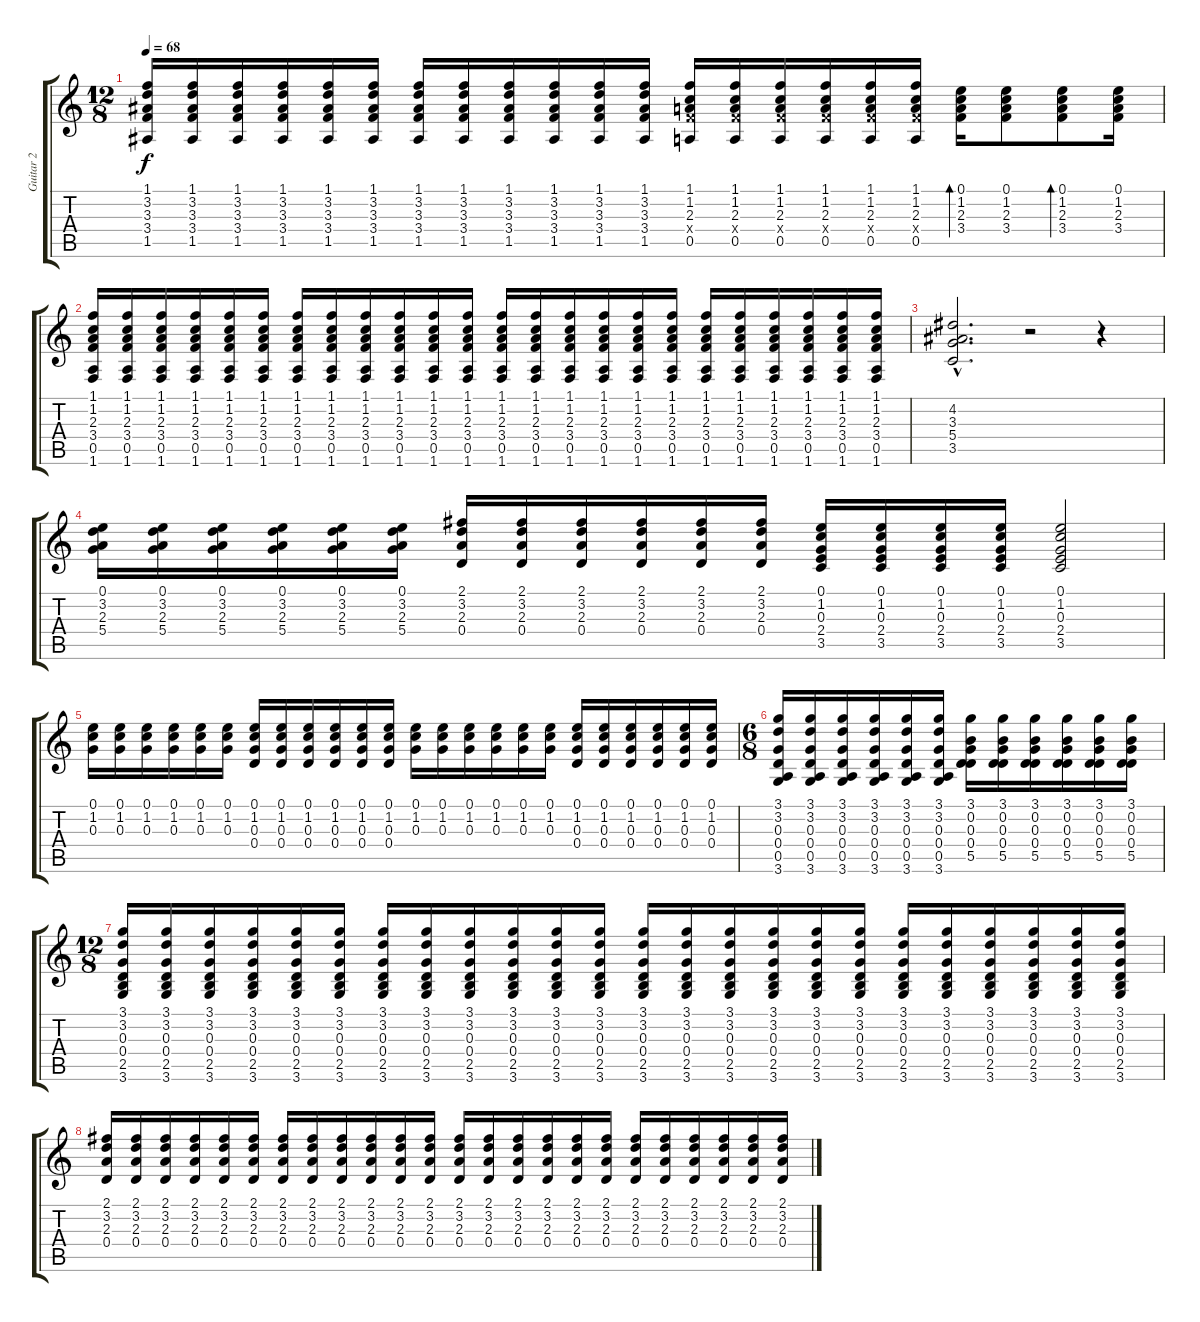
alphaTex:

\track ("Guitar 2" "Guitar 2") {instrument acousticguitarsteel}
\staff {score tabs}
\tuning (E4 B3 G3 D3 A2 E2) {hide}
\ts (12 8)
\tempo 68
\clef g2
\ks c
(1.1 3.2 3.3 3.4 1.5).16{dy f} (1.1 3.2 3.3 3.4 1.5).16 (1.1 3.2 3.3 3.4 1.5).16 (1.1 3.2 3.3 3.4 1.5).16 (1.1 3.2 3.3 3.4 1.5).16 (1.1 3.2 3.3 3.4 1.5).16 (1.1 3.2 3.3 3.4 1.5).16 (1.1 3.2 3.3 3.4 1.5).16 (1.1 3.2 3.3 3.4 1.5).16 (1.1 3.2 3.3 3.4 1.5).16 (1.1 3.2 3.3 3.4 1.5).16 (1.1 3.2 3.3 3.4 1.5).16 (1.1 1.2 2.3 3.4{x} 0.5).16 (1.1 1.2 2.3 3.4{x} 0.5).16 (1.1 1.2 2.3 3.4{x} 0.5).16 (1.1 1.2 2.3 3.4{x} 0.5).16 (1.1 1.2 2.3 3.4{x} 0.5).16 (1.1 1.2 2.3 3.4{x} 0.5).16 (0.1 1.2 2.3 3.4).16{bd 240} (0.1 1.2 2.3 3.4).8 (0.1 1.2 2.3 3.4).8{bd 240} (0.1 1.2 2.3 3.4).16 |
(1.1 1.2 2.3 3.4 0.5 1.6).16 (1.1 1.2 2.3 3.4 0.5 1.6).16 (1.1 1.2 2.3 3.4 0.5 1.6).16 (1.1 1.2 2.3 3.4 0.5 1.6).16 (1.1 1.2 2.3 3.4 0.5 1.6).16 (1.1 1.2 2.3 3.4 0.5 1.6).16 (1.1 1.2 2.3 3.4 0.5 1.6).16 (1.1 1.2 2.3 3.4 0.5 1.6).16 (1.1 1.2 2.3 3.4 0.5 1.6).16 (1.1 1.2 2.3 3.4 0.5 1.6).16 (1.1 1.2 2.3 3.4 0.5 1.6).16 (1.1 1.2 2.3 3.4 0.5 1.6).16 (1.1 1.2 2.3 3.4 0.5 1.6).16 (1.1 1.2 2.3 3.4 0.5 1.6).16 (1.1 1.2 2.3 3.4 0.5 1.6).16 (1.1 1.2 2.3 3.4 0.5 1.6).16 (1.1 1.2 2.3 3.4 0.5 1.6).16 (1.1 1.2 2.3 3.4 0.5 1.6).16 (1.1 1.2 2.3 3.4 0.5 1.6).16 (1.1 1.2 2.3 3.4 0.5 1.6).16 (1.1 1.2 2.3 3.4 0.5 1.6).16 (1.1 1.2 2.3 3.4 0.5 1.6).16 (1.1 1.2 2.3 3.4 0.5 1.6).16 (1.1 1.2 2.3 3.4 0.5 1.6).16 |
(4.2{hac} 3.3{hac} 5.4{hac} 3.5{hac}).2{d} r.2 r.4 |
(0.1 3.2 2.3 5.4).16 (0.1 3.2 2.3 5.4).16 (0.1 3.2 2.3 5.4).16 (0.1 3.2 2.3 5.4).16 (0.1 3.2 2.3 5.4).16 (0.1 3.2 2.3 5.4).16 (2.1 3.2 2.3 0.4).16 (2.1 3.2 2.3 0.4).16 (2.1 3.2 2.3 0.4).16 (2.1 3.2 2.3 0.4).16 (2.1 3.2 2.3 0.4).16 (2.1 3.2 2.3 0.4).16 (0.1 1.2 0.3 2.4 3.5).16 (0.1 1.2 0.3 2.4 3.5).16 (0.1 1.2 0.3 2.4 3.5).16 (0.1 1.2 0.3 2.4 3.5).16 (0.1 1.2 0.3 2.4 3.5).2 |
(0.1 1.2 0.3).16 (0.1 1.2 0.3).16 (0.1 1.2 0.3).16 (0.1 1.2 0.3).16 (0.1 1.2 0.3).16 (0.1 1.2 0.3).16 (0.1 1.2 0.3 0.4).16 (0.1 1.2 0.3 0.4).16 (0.1 1.2 0.3 0.4).16 (0.1 1.2 0.3 0.4).16 (0.1 1.2 0.3 0.4).16 (0.1 1.2 0.3 0.4).16 (0.1 1.2 0.3).16 (0.1 1.2 0.3).16 (0.1 1.2 0.3).16 (0.1 1.2 0.3).16 (0.1 1.2 0.3).16 (0.1 1.2 0.3).16 (0.1 1.2 0.3 0.4).16 (0.1 1.2 0.3 0.4).16 (0.1 1.2 0.3 0.4).16 (0.1 1.2 0.3 0.4).16 (0.1 1.2 0.3 0.4).16 (0.1 1.2 0.3 0.4).16 |
\ts (6 8)
(3.1 3.2 0.3 0.4 0.5 3.6).16 (3.1 3.2 0.3 0.4 0.5 3.6).16 (3.1 3.2 0.3 0.4 0.5 3.6).16 (3.1 3.2 0.3 0.4 0.5 3.6).16 (3.1 3.2 0.3 0.4 0.5 3.6).16 (3.1 3.2 0.3 0.4 0.5 3.6).16 (3.1 0.2 0.3 0.4 5.5).16 (3.1 0.2 0.3 0.4 5.5).16 (3.1 0.2 0.3 0.4 5.5).16 (3.1 0.2 0.3 0.4 5.5).16 (3.1 0.2 0.3 0.4 5.5).16 (3.1 0.2 0.3 0.4 5.5).16 |
\ts (12 8)
(3.1 3.2 0.3 0.4 2.5 3.6).16 (3.1 3.2 0.3 0.4 2.5 3.6).16 (3.1 3.2 0.3 0.4 2.5 3.6).16 (3.1 3.2 0.3 0.4 2.5 3.6).16 (3.1 3.2 0.3 0.4 2.5 3.6).16 (3.1 3.2 0.3 0.4 2.5 3.6).16 (3.1 3.2 0.3 0.4 2.5 3.6).16 (3.1 3.2 0.3 0.4 2.5 3.6).16 (3.1 3.2 0.3 0.4 2.5 3.6).16 (3.1 3.2 0.3 0.4 2.5 3.6).16 (3.1 3.2 0.3 0.4 2.5 3.6).16 (3.1 3.2 0.3 0.4 2.5 3.6).16 (3.1 3.2 0.3 0.4 2.5 3.6).16 (3.1 3.2 0.3 0.4 2.5 3.6).16 (3.1 3.2 0.3 0.4 2.5 3.6).16 (3.1 3.2 0.3 0.4 2.5 3.6).16 (3.1 3.2 0.3 0.4 2.5 3.6).16 (3.1 3.2 0.3 0.4 2.5 3.6).16 (3.1 3.2 0.3 0.4 2.5 3.6).16 (3.1 3.2 0.3 0.4 2.5 3.6).16 (3.1 3.2 0.3 0.4 2.5 3.6).16 (3.1 3.2 0.3 0.4 2.5 3.6).16 (3.1 3.2 0.3 0.4 2.5 3.6).16 (3.1 3.2 0.3 0.4 2.5 3.6).16 |
(2.1 3.2 2.3 0.4).16 (2.1 3.2 2.3 0.4).16 (2.1 3.2 2.3 0.4).16 (2.1 3.2 2.3 0.4).16 (2.1 3.2 2.3 0.4).16 (2.1 3.2 2.3 0.4).16 (2.1 3.2 2.3 0.4).16 (2.1 3.2 2.3 0.4).16 (2.1 3.2 2.3 0.4).16 (2.1 3.2 2.3 0.4).16 (2.1 3.2 2.3 0.4).16 (2.1 3.2 2.3 0.4).16 (2.1 3.2 2.3 0.4).16 (2.1 3.2 2.3 0.4).16 (2.1 3.2 2.3 0.4).16 (2.1 3.2 2.3 0.4).16 (2.1 3.2 2.3 0.4).16 (2.1 3.2 2.3 0.4).16 (2.1 3.2 2.3 0.4).16 (2.1 3.2 2.3 0.4).16 (2.1 3.2 2.3 0.4).16 (2.1 3.2 2.3 0.4).16 (2.1 3.2 2.3 0.4).16 (2.1 3.2 2.3 0.4).16
